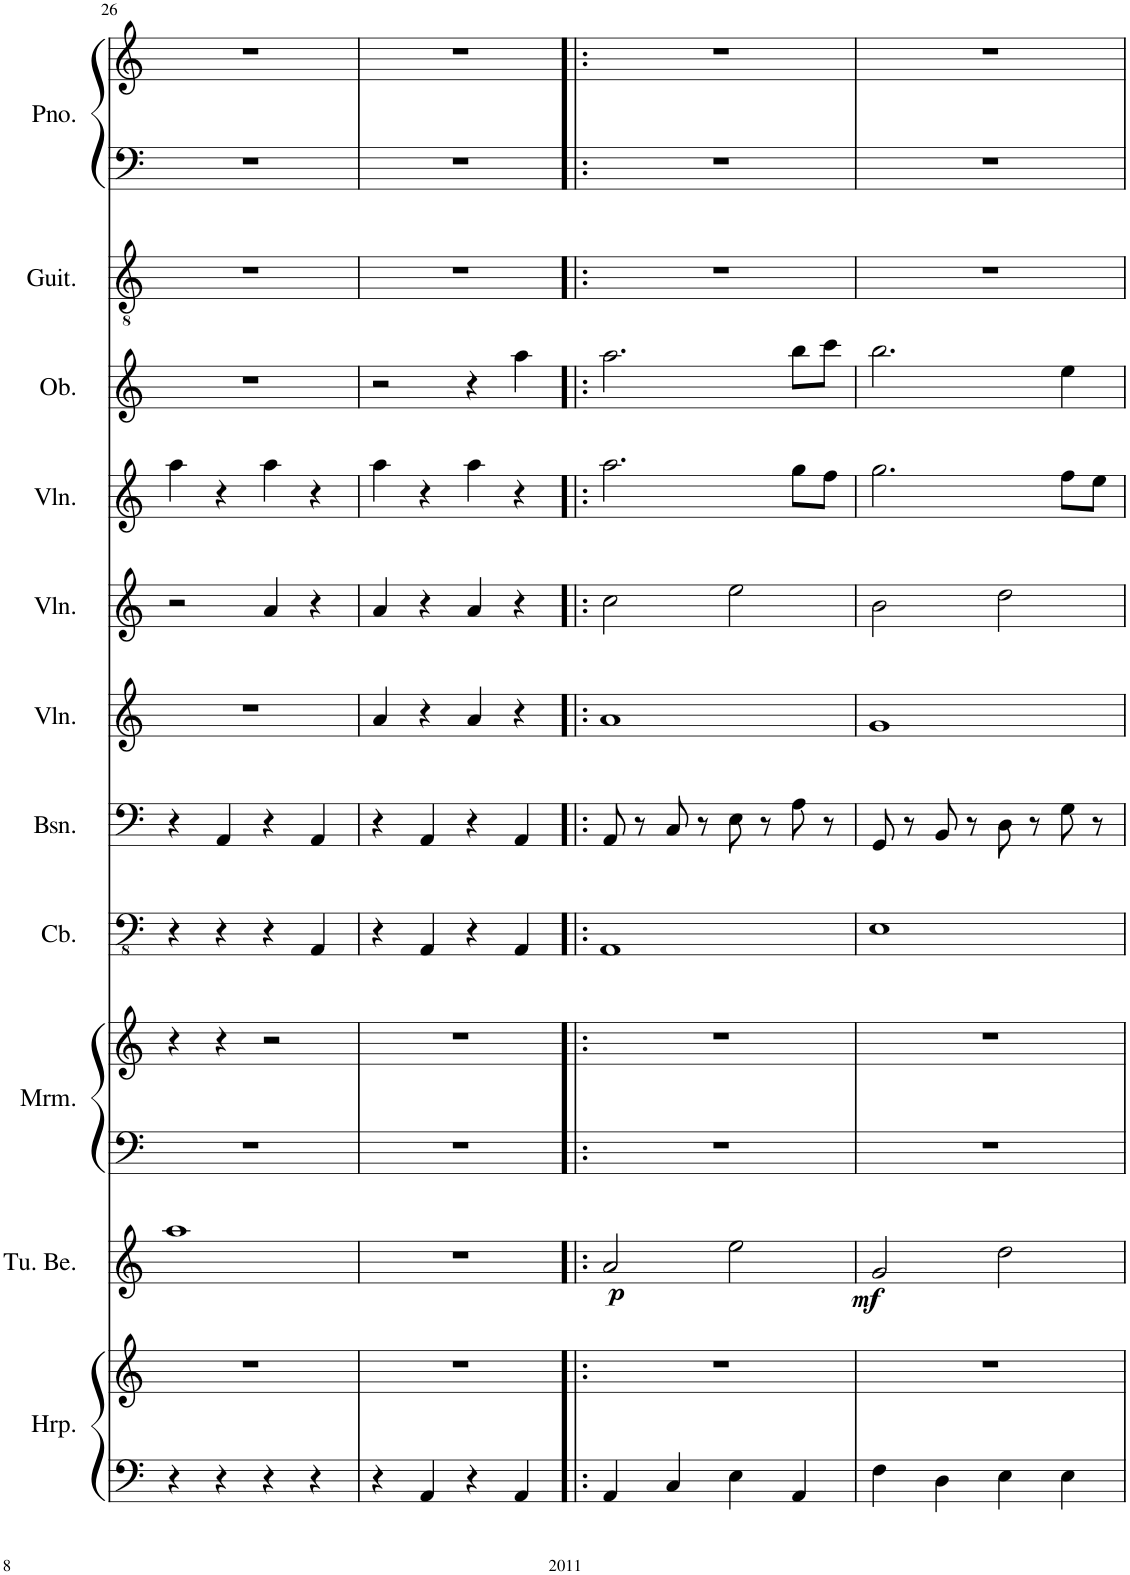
**kern	**kern	**kern	**dynam	**kern	**kern	**kern	**kern	**kern	**kern	**kern	**kern	**kern	**kern	**kern
*part11	*part11	*part10	*part10	*part9	*part9	*part8	*part7	*part6	*part5	*part4	*part3	*part2	*part1	*part1
*staff14	*staff13	*staff12	*staff12	*staff11	*staff10	*staff9	*staff8	*staff7	*staff6	*staff5	*staff4	*staff3	*staff2	*staff1
*I"Harp	*	*I"Tubular Bells	*	*I"Marimba	*	*I"Contrabass	*I"Bassoon	*I"Violin	*I"Violin	*I"Violin	*I"Oboe	*I"Guitar	*I"Piano	*
*I'Hrp.	*	*I'Tu. Be.	*	*I'Mrm.	*	*I'Cb.	*I'Bsn.	*I'Vln.	*I'Vln.	*I'Vln.	*I'Ob.	*I'Guit.	*I'Pno.	*
!!LO:PB:g=z
*clefF4	*clefG2	*clefG2	*	*clefF4	*clefG2	*clefFv4	*clefF4	*clefG2	*clefG2	*clefG2	*clefG2	*clefGv2	*clefF4	*clefG2
*	*	*	*	*	*	*ITrd7c12	*	*	*	*	*	*	*	*
*k[]	*k[]	*k[]	*	*k[]	*k[]	*k[]	*k[]	*k[]	*k[]	*k[]	*k[]	*k[]	*k[]	*k[]
*M4/4	*M4/4	*M4/4	*	*M4/4	*M4/4	*M4/4	*M4/4	*M4/4	*M4/4	*M4/4	*M4/4	*M4/4	*M4/4	*M4/4
=26	=26	=26	=26	=26	=26	=26	=26	=26	=26	=26	=26	=26	=26	=26
4r	1r	1aa	.	1r	4r	4r	4r	1r	2r	4aa\	1r	1r	1r	1r
4r	.	.	.	.	4r	4r	4AA/	.	.	4r	.	.	.	.
4r	.	.	.	.	2r	4r	4r	.	4a/	4aa\	.	.	.	.
4r	.	.	.	.	.	4AAA/	4AA/	.	4r	4r	.	.	.	.
=27	=27	=27	=27	=27	=27	=27	=27	=27	=27	=27	=27	=27	=27	=27
4r	1r	1r	.	1r	1r	4r	4r	4a/	4a/	4aa\	2r	1r	1r	1r
4AA/	.	.	.	.	.	4AAA/	4AA/	4r	4r	4r	.	.	.	.
4r	.	.	.	.	.	4r	4r	4a/	4a/	4aa\	4r	.	.	.
4AA/	.	.	.	.	.	4AAA/	4AA/	4r	4r	4r	4aa\	.	.	.
=28!|:	=28!|:	=28!|:	=28!|:	=28!|:	=28!|:	=28!|:	=28!|:	=28!|:	=28!|:	=28!|:	=28!|:	=28!|:	=28!|:	=28!|:
!	!	!	!LO:DY:b	!	!	!	!	!	!	!	!	!	!	!
4AA/	1r	2a/	p	1r	1r	1AAA	8AA/	1a	2cc\	2.aa\	2.aa\	1r	1r	1r
.	.	.	.	.	.	.	8r	.	.	.	.	.	.	.
4C/	.	.	.	.	.	.	8C/	.	.	.	.	.	.	.
.	.	.	.	.	.	.	8r	.	.	.	.	.	.	.
4E\	.	2ee\	.	.	.	.	8E\	.	2ee\	.	.	.	.	.
.	.	.	.	.	.	.	8r	.	.	.	.	.	.	.
4AA/	.	.	.	.	.	.	8A\	.	.	8gg\L	8bb\L	.	.	.
.	.	.	.	.	.	.	8r	.	.	8ff\J	8ccc\J	.	.	.
=29	=29	=29	=29	=29	=29	=29	=29	=29	=29	=29	=29	=29	=29	=29
!	!	!	!LO:DY:b	!	!	!	!	!	!	!	!	!	!	!
4F\	1r	2g/	mf	1r	1r	1EE	8GG/	1g	2b\	2.gg\	2.bb\	1r	1r	1r
.	.	.	.	.	.	.	8r	.	.	.	.	.	.	.
4D\	.	.	.	.	.	.	8BB/	.	.	.	.	.	.	.
.	.	.	.	.	.	.	8r	.	.	.	.	.	.	.
4E\	.	2dd\	.	.	.	.	8D\	.	2dd\	.	.	.	.	.
.	.	.	.	.	.	.	8r	.	.	.	.	.	.	.
4E\	.	.	.	.	.	.	8G\	.	.	8ff\L	4ee\	.	.	.
.	.	.	.	.	.	.	8r	.	.	8ee\J	.	.	.	.
=	=	=	=	=	=	=	=	=	=	=	=	=	=	=
*-	*-	*-	*-	*-	*-	*-	*-	*-	*-	*-	*-	*-	*-	*-
